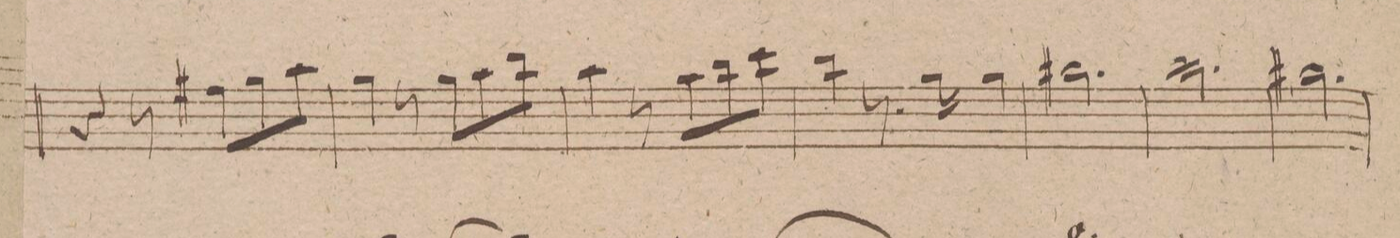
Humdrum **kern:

**kern	**dynam
*I"Oboe 1mo	*
*clefG2	*
*k[f#]	*
*M3/4	*
4r	.
8r	.
8ff#X\L	.
8gg\	.
8aa\J	.
=75	=75
4gg\	.
8r	.
8gg\L	.
8aa\	.
8bb\J	.
=76	=76
4aa\	.
8r	.
8aa\L	.
8bb\	.
8ccc\J	.
=77	=77
4bb\	.
8.r	.
16gg\	.
4gg\	.
=78	=78
2.gg#X\	.
=79	=79
2.aa\	.
=80	=80
2.gg#X\	.
=81	=81
*-	*-
